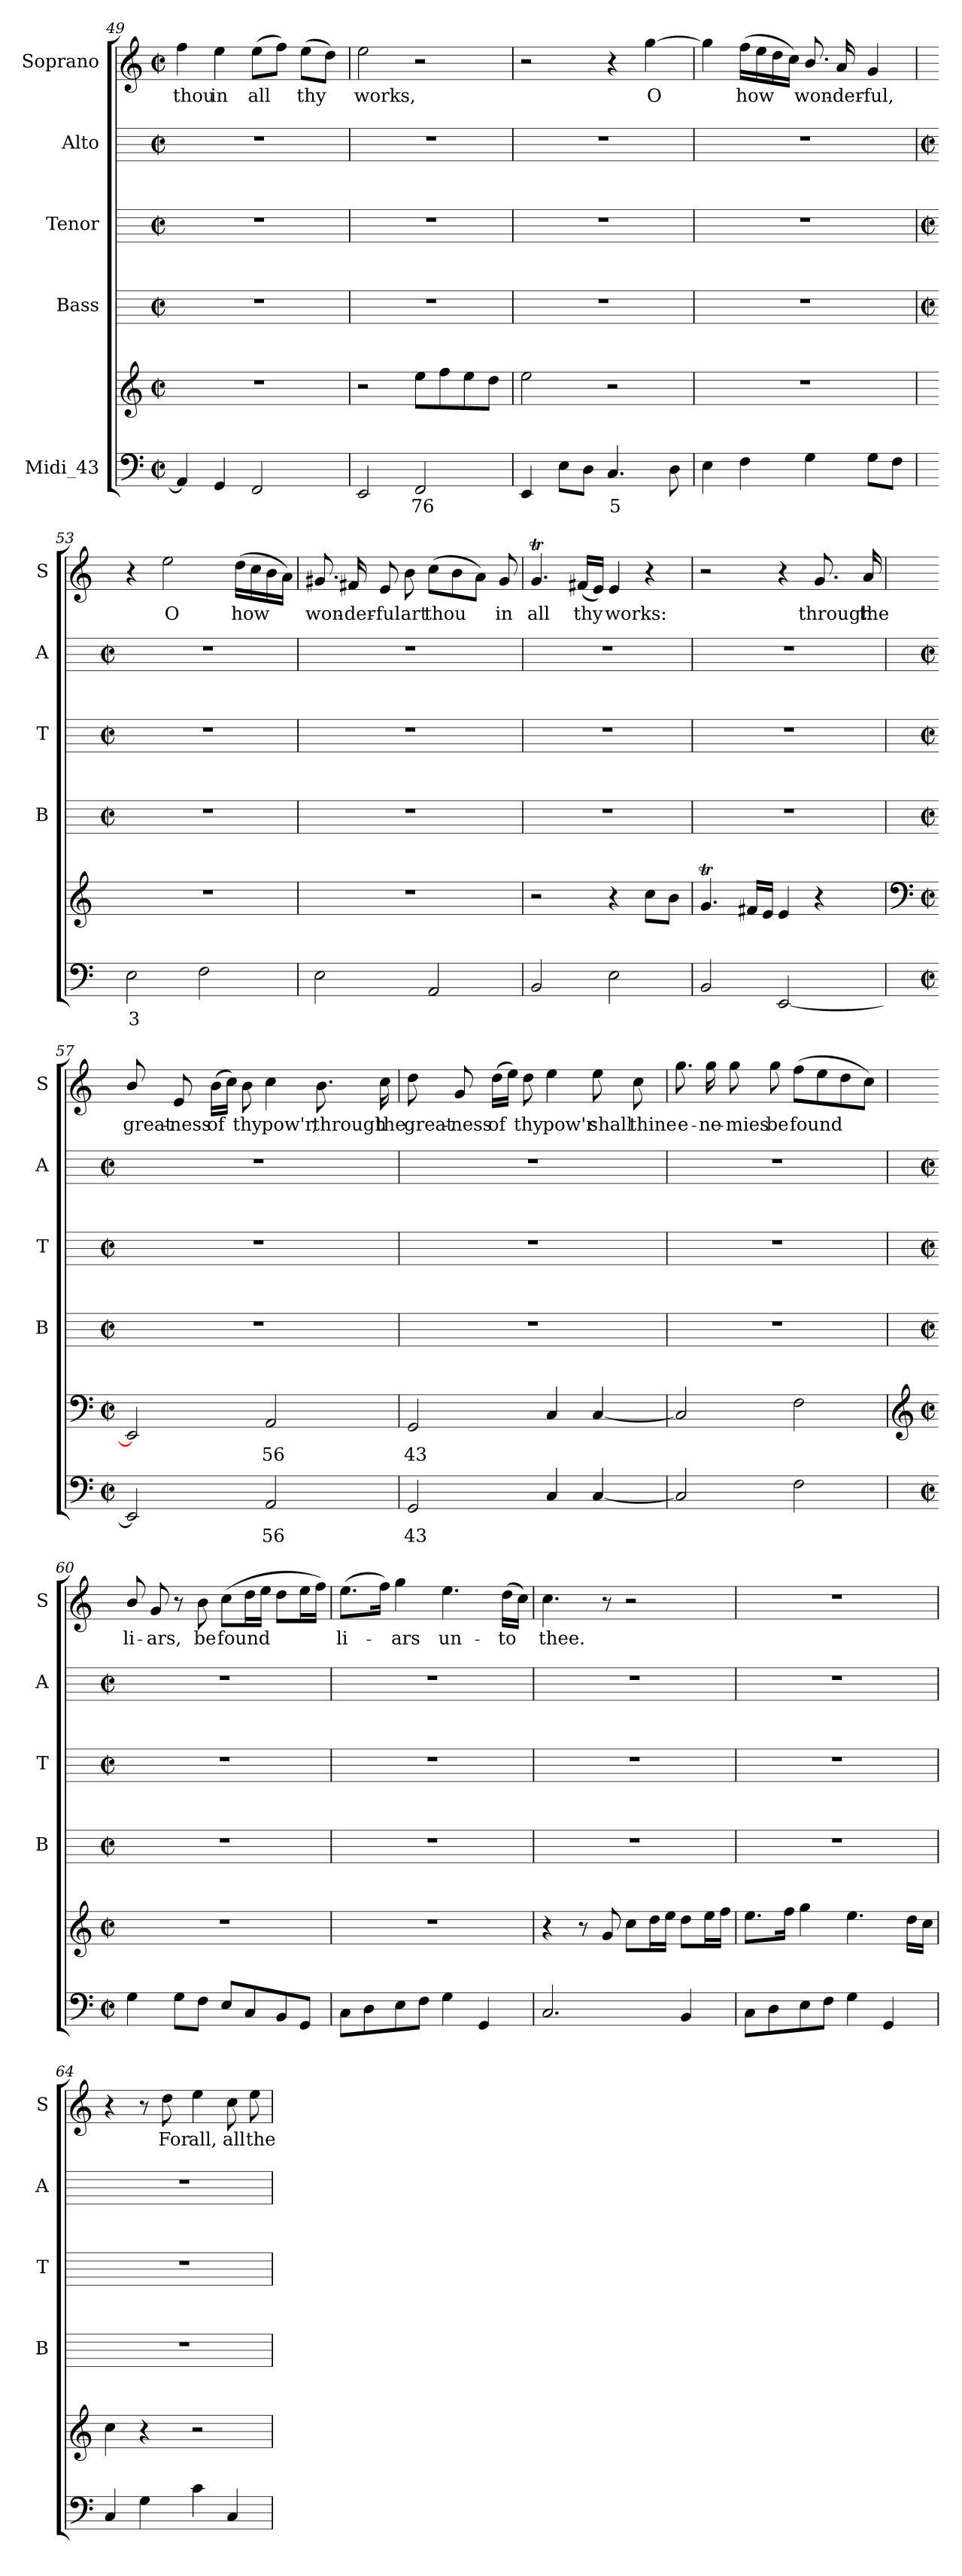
**kern	**text	**kern	**text	**kern	**kern	**kern	**kern	**text
*part5	*part5	*part5	*part5	*part4	*part3	*part2	*part1	*part1
*staff6	*staff6	*staff5	*staff5	*staff4	*staff3	*staff2	*staff1	*staff1
*I"Midi_43	*	*	*	*I"Bass	*I"Tenor	*I"Alto	*I"Soprano	*
*	*	*	*	*I'B	*I'T	*I'A	*I'S	*
*clefF4	*	*clefG2	*	*	*	*	*clefG2	*
*k[]	*	*k[]	*	*	*	*	*k[]	*
*C:	*	*C:	*	*	*	*	*C:	*
*M2/2	*	*M2/2	*	*M2/2	*M2/2	*M2/2	*M2/2	*
*met(c|)	*	*met(c|)	*	*met(c|)	*met(c|)	*met(c|)	*met(c|)	*
=49	=49	=49	=49	=49	=49	=49	=49	=49
!	!	!	!	!	!	!	!	!LO:LY:b
4AA]	.	1r	.	1r	1r	1r	4ff	thou
!	!	!	!	!	!	!	!	!LO:LY:b
4GG	.	.	.	.	.	.	4ee	in
!	!	!	!	!	!	!	!	!LO:LY:b
2FF	.	.	.	.	.	.	(>8eeL	all
.	.	.	.	.	.	.	8ffJ)	.
!	!	!	!	!	!	!	!	!LO:LY:b
.	.	.	.	.	.	.	(>8eeL	thy
.	.	.	.	.	.	.	8ddJ)	.
=50	=50	=50	=50	=50	=50	=50	=50	=50
!	!	!	!	!	!	!	!	!LO:LY:b
2EE	.	2r	.	1r	1r	1r	2ee	works,
!	!LO:LY:b	!	!	!	!	!	!	!
2FF	76	8eeL	.	.	.	.	2r	.
.	.	8ff	.	.	.	.	.	.
.	.	8ee	.	.	.	.	.	.
.	.	8ddJ	.	.	.	.	.	.
=51	=51	=51	=51	=51	=51	=51	=51	=51
4EE	.	2ee	.	1r	1r	1r	2r	.
8EL	.	.	.	.	.	.	.	.
8DJ	.	.	.	.	.	.	.	.
!	!LO:LY:b	!	!	!	!	!	!	!
4.C	5	2r	.	.	.	.	4r	.
!	!	!	!	!	!	!	!	!LO:LY:b
.	.	.	.	.	.	.	[4gg	O
8D	.	.	.	.	.	.	.	.
=52	=52	=52	=52	=52	=52	=52	=52	=52
4E	.	1r	.	1r	1r	1r	4gg]	.
!	!	!	!	!	!	!	!	!LO:LY:b
4F	.	.	.	.	.	.	(>16ffLL	how
.	.	.	.	.	.	.	16ee	.
.	.	.	.	.	.	.	16dd	.
.	.	.	.	.	.	.	16ccJJ)	.
!	!	!	!	!	!	!	!	!LO:LY:b
4G	.	.	.	.	.	.	8.b/	won-
!	!	!	!	!	!	!	!	!LO:LY:b
.	.	.	.	.	.	.	16a	-der-
!	!	!	!	!	!	!	!	!LO:LY:b
8GL	.	.	.	.	.	.	4g	-ful,
8FJ	.	.	.	.	.	.	.	.
!!LO:LB:g=z
=53	=53	=53	=53	=53	=53	=53	=53	=53
*	*	*	*	*M2/2	*M2/2	*M2/2	*	*
*	*	*	*	*met(c|)	*met(c|)	*met(c|)	*	*
!	!LO:LY:b	!	!	!	!	!	!	!
2E	3	1r	.	1r	1r	1r	4r	.
!	!	!	!	!	!	!	!	!LO:LY:b
.	.	.	.	.	.	.	2ee	O
2F	.	.	.	.	.	.	.	.
!	!	!	!	!	!	!	!	!LO:LY:b
.	.	.	.	.	.	.	(>16ddLL	how
.	.	.	.	.	.	.	16cc	.
.	.	.	.	.	.	.	16b	.
.	.	.	.	.	.	.	16aJJ)	.
=54	=54	=54	=54	=54	=54	=54	=54	=54
!	!	!	!	!	!	!	!	!LO:LY:b
2E	.	1r	.	1r	1r	1r	8.g#X	won-
!	!	!	!	!	!	!	!	!LO:LY:b
.	.	.	.	.	.	.	16f#X	-der-
!	!	!	!	!	!	!	!	!LO:LY:b
.	.	.	.	.	.	.	8e	-ful
!	!	!	!	!	!	!	!	!LO:LY:b
.	.	.	.	.	.	.	8b	art
!	!	!	!	!	!	!	!	!LO:LY:b
2AA	.	.	.	.	.	.	(>8ccL	thou
.	.	.	.	.	.	.	8b	.
.	.	.	.	.	.	.	8aJ)	.
!	!	!	!	!	!	!	!	!LO:LY:b
.	.	.	.	.	.	.	8g#	in
=55	=55	=55	=55	=55	=55	=55	=55	=55
!	!	!	!	!	!	!	!	!LO:LY:b
2BB	.	2r	.	1r	1r	1r	4.gT	all
!	!	!	!	!	!	!	!	!LO:LY:b
.	.	.	.	.	.	.	(<16f#XLL	thy
.	.	.	.	.	.	.	16eJJ)	.
!	!	!	!	!	!	!	!	!LO:LY:b
2E	.	4r	.	.	.	.	4e	works:
.	.	8ccL	.	.	.	.	4r	.
.	.	8bJ	.	.	.	.	.	.
=56	=56	=56	=56	=56	=56	=56	=56	=56
2BB	.	4.gT	.	1r	1r	1r	2r	.
.	.	16f#XLL	.	.	.	.	.	.
.	.	16eJJ	.	.	.	.	.	.
[2EE	.	4e	.	.	.	.	4r	.
!	!	!	!	!	!	!	!	!LO:LY:b
.	.	4r	.	.	.	.	8.g	through
!	!	!	!	!	!	!	!	!LO:LY:b
.	.	.	.	.	.	.	16a	the
!!LO:LB:g=z
=57	=57	=57	=57	=57	=57	=57	=57	=57
*	*	*clefF4	*	*	*	*	*	*
*k[]	*	*k[]	*	*	*	*	*	*
*C:	*	*C:	*	*	*	*	*	*
*M2/2	*	*M2/2	*	*M2/2	*M2/2	*M2/2	*	*
*met(c|)	*	*met(c|)	*	*met(c|)	*met(c|)	*met(c|)	*	*
!	!	!	!	!	!	!	!	!LO:LY:b
2EE]	.	2EE]	.	1r	1r	1r	8b/	great-
!	!	!	!	!	!	!	!	!LO:LY:b
.	.	.	.	.	.	.	8e	-ness
!	!	!	!	!	!	!	!	!LO:LY:b
.	.	.	.	.	.	.	(>16bLL	of
.	.	.	.	.	.	.	16ccJJ)	.
!	!	!	!	!	!	!	!	!LO:LY:b
.	.	.	.	.	.	.	8b	thy
!	!LO:LY:b	!	!LO:LY:b	!	!	!	!	!LO:LY:b
2AA	56	2AA	56	.	.	.	4cc	pow'r,
!	!	!	!	!	!	!	!	!LO:LY:b
.	.	.	.	.	.	.	8.b	through
!	!	!	!	!	!	!	!	!LO:LY:b
.	.	.	.	.	.	.	16cc	the
=58	=58	=58	=58	=58	=58	=58	=58	=58
!	!LO:LY:b	!	!LO:LY:b	!	!	!	!	!LO:LY:b
2GG	43	2GG	43	1r	1r	1r	8dd	great-
!	!	!	!	!	!	!	!	!LO:LY:b
.	.	.	.	.	.	.	8g	-ness
!	!	!	!	!	!	!	!	!LO:LY:b
.	.	.	.	.	.	.	(>16ddLL	of
.	.	.	.	.	.	.	16eeJJ)	.
!	!	!	!	!	!	!	!	!LO:LY:b
.	.	.	.	.	.	.	8dd	thy
!	!	!	!	!	!	!	!	!LO:LY:b
4C	.	4C	.	.	.	.	4ee	pow'r
!	!	!	!	!	!	!	!	!LO:LY:b
[4C	.	[4C	.	.	.	.	8ee	shall
!	!	!	!	!	!	!	!	!LO:LY:b
.	.	.	.	.	.	.	8cc	thine
=59	=59	=59	=59	=59	=59	=59	=59	=59
!	!	!	!	!	!	!	!	!LO:LY:b
2C]	.	2C]	.	1r	1r	1r	8.gg	e-
!	!	!	!	!	!	!	!	!LO:LY:b
.	.	.	.	.	.	.	16gg	-ne-
!	!	!	!	!	!	!	!	!LO:LY:b
.	.	.	.	.	.	.	8gg	-mies
!	!	!	!	!	!	!	!	!LO:LY:b
.	.	.	.	.	.	.	8gg	be
!	!	!	!	!	!	!	!	!LO:LY:b
2F	.	2F	.	.	.	.	(>8ffL	found
.	.	.	.	.	.	.	8ee	.
.	.	.	.	.	.	.	8dd	.
.	.	.	.	.	.	.	8ccJ)	.
!!LO:LB:g=z
=60	=60	=60	=60	=60	=60	=60	=60	=60
*	*	*clefG2	*	*	*	*	*	*
*k[]	*	*k[]	*	*	*	*	*	*
*C:	*	*C:	*	*	*	*	*	*
*M2/2	*	*M2/2	*	*M2/2	*M2/2	*M2/2	*	*
*met(c|)	*	*met(c|)	*	*met(c|)	*met(c|)	*met(c|)	*	*
!	!	!	!	!	!	!	!	!LO:LY:b
4G	.	1r	.	1r	1r	1r	8b/	li-
!	!	!	!	!	!	!	!	!LO:LY:b
.	.	.	.	.	.	.	8g	-ars,
8GL	.	.	.	.	.	.	8r	.
!	!	!	!	!	!	!	!	!LO:LY:b
8FJ	.	.	.	.	.	.	8b	be
!	!	!	!	!	!	!	!	!LO:LY:b
8EL	.	.	.	.	.	.	(>8ccL	found
8C	.	.	.	.	.	.	16ddL	.
.	.	.	.	.	.	.	16eeJJ	.
8BB	.	.	.	.	.	.	8ddL	.
8GGJ	.	.	.	.	.	.	16eeL	.
.	.	.	.	.	.	.	16ffJJ)	.
=61	=61	=61	=61	=61	=61	=61	=61	=61
!	!	!	!	!	!	!	!	!LO:LY:b
8CL	.	1r	.	1r	1r	1r	(>8.eeL	li-
8D	.	.	.	.	.	.	.	.
.	.	.	.	.	.	.	16ffJ)	.
!	!	!	!	!	!	!	!	!LO:LY:b
8E	.	.	.	.	.	.	4gg	ars
8FJ	.	.	.	.	.	.	.	.
!	!	!	!	!	!	!	!	!LO:LY:b
4G	.	.	.	.	.	.	4.ee	un-
4GG	.	.	.	.	.	.	.	.
!	!	!	!	!	!	!	!	!LO:LY:b
.	.	.	.	.	.	.	(>16ddLL	-to
.	.	.	.	.	.	.	16ccJJ)	.
=62	=62	=62	=62	=62	=62	=62	=62	=62
!	!	!	!	!	!	!	!	!LO:LY:b
2.C	.	4r	.	1r	1r	1r	4.cc	thee.
.	.	8r	.	.	.	.	.	.
.	.	8g	.	.	.	.	8r	.
.	.	8ccL	.	.	.	.	2r	.
.	.	16ddL	.	.	.	.	.	.
.	.	16eeJJ	.	.	.	.	.	.
4BB	.	8ddL	.	.	.	.	.	.
.	.	16eeL	.	.	.	.	.	.
.	.	16ffJJ	.	.	.	.	.	.
=63	=63	=63	=63	=63	=63	=63	=63	=63
8CL	.	8.eeL	.	1r	1r	1r	1r	.
8D	.	.	.	.	.	.	.	.
.	.	16ffJ	.	.	.	.	.	.
8E	.	4gg	.	.	.	.	.	.
8FJ	.	.	.	.	.	.	.	.
4G	.	4.ee	.	.	.	.	.	.
4GG	.	.	.	.	.	.	.	.
.	.	16ddLL	.	.	.	.	.	.
.	.	16ccJJ	.	.	.	.	.	.
=64	=64	=64	=64	=64	=64	=64	=64	=64
4C	.	4cc	.	1r	1r	1r	4r	.
4G	.	4r	.	.	.	.	8r	.
!	!	!	!	!	!	!	!	!LO:LY:b
.	.	.	.	.	.	.	8dd	For
!	!	!	!	!	!	!	!	!LO:LY:b
4c	.	2r	.	.	.	.	4ee	all,
!	!	!	!	!	!	!	!	!LO:LY:b
4C	.	.	.	.	.	.	8cc	all
!	!	!	!	!	!	!	!	!LO:LY:b
.	.	.	.	.	.	.	8ee	the
=	=	=	=	=	=	=	=	=
*-	*-	*-	*-	*-	*-	*-	*-	*-
